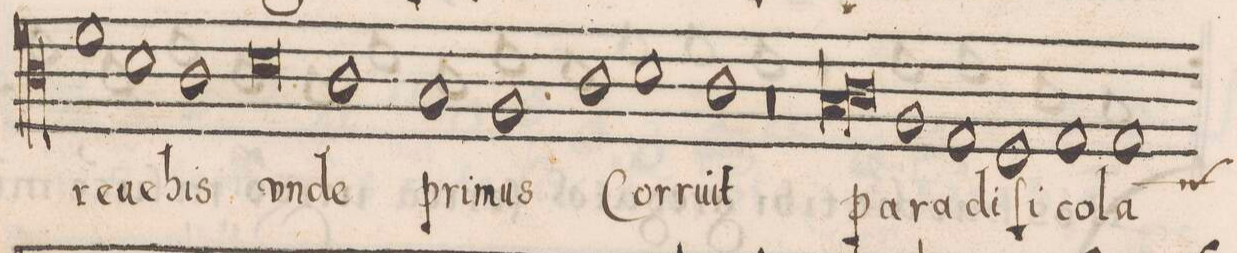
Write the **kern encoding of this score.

**kern	**text
*I"TENOR	*
*clefC3	*
*k[]	*
*met(c|)	*
*M2/1	*
1f	re-
=9	=9
1d	-ue-
1c	-bis
=10	=10
0d	vn-
=11	=11
1c	-de
1B	pri-
=12	=12
1A	-mus
1c	Cor-
=13	=13
1d	-ru-
1c	-it
=14	=14
0r	.
=15	=15
*lig	*
1B	pa-
1c	.
*Xlig	*
=16	=16
1A	-ra-
1G	-di-
=17	=17
1F	-ſi
1G	co-
=18	=18
*custos:D	*
1G	-la
*-	*-
